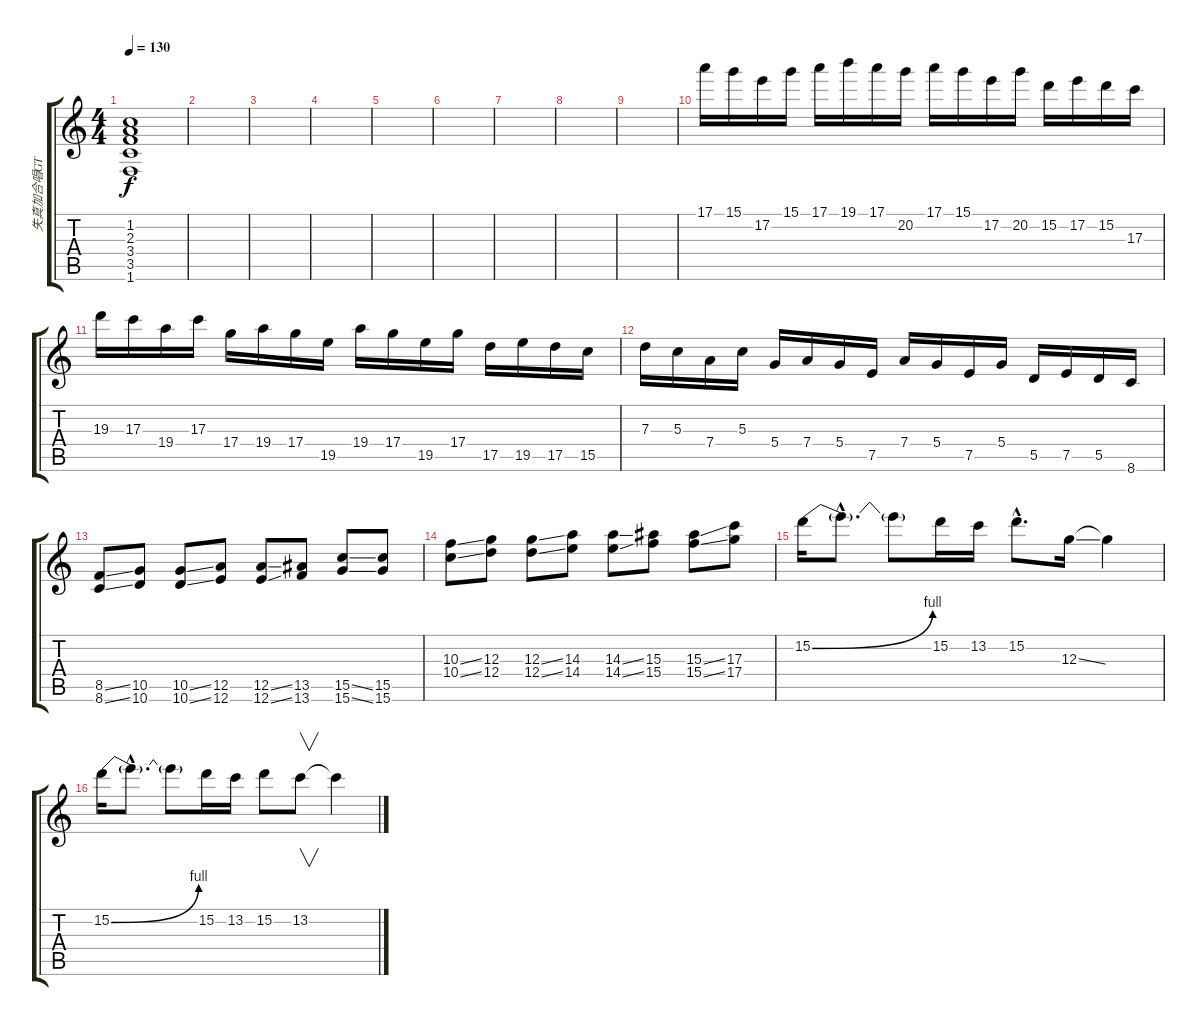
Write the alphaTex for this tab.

\track ("失真加合唱GT" "失真加合唱GT") {instrument distortionguitar}
\staff {score tabs}
\tuning (E4 B3 G3 D3 A2 E2) {hide}
\ts (4 4)
\tempo 130
\clef g2
\ks c
(1.2{t} 2.3{t} 3.4{t} 3.5{t} 1.6{t}).1{dy f} |
|
|
|
|
|
|
|
|
17.1.16 15.1.16 17.2.16 15.1.16 17.1.16 19.1.16 17.1.16 20.2.16 17.1.16 15.1.16 17.2.16 20.2.16 15.2.16 17.2.16 15.2.16 17.3.16 |
19.3.16 17.3.16 19.4.16 17.3.16 17.4.16 19.4.16 17.4.16 19.5.16 19.4.16 17.4.16 19.5.16 17.4.16 17.5.16 19.5.16 17.5.16 15.5.16 |
7.3.16 5.3.16 7.4.16 5.3.16 5.4.16 7.4.16 5.4.16 7.5.16 7.4.16 5.4.16 7.5.16 5.4.16 5.5.16 7.5.16 5.5.16 8.6.16 |
(8.5{ss} 8.6{ss}).8 (10.5 10.6).8 (10.5{ss} 10.6{ss}).8 (12.5 12.6).8 (12.5{ss} 12.6{ss}).8 (13.5 13.6).8 (15.5{ss} 15.6{ss}).8 (15.5 15.6).8 |
(10.3{ss} 10.4{ss}).8 (12.3 12.4).8 (12.3{ss} 12.4{ss}).8 (14.3 14.4).8 (14.3{ss} 14.4{ss}).8 (15.3 15.4).8 (15.3{ss} 15.4{ss}).8 (17.3 17.4).8 |
15.2{be (bend 0 0 60 4)}.16 15.2{hac t}.8{d} 15.2{t}.8 15.2.16 13.2.16 15.2{hac}.8{d} 12.3{ss}.16 12.3{t}.4 |
15.2{be (bend 0 0 60 4)}.16 15.2{hac t}.8{d} 15.2{t}.8 15.2.16 13.2.16 15.2.8 13.2.8{v} 13.2{t}.4
